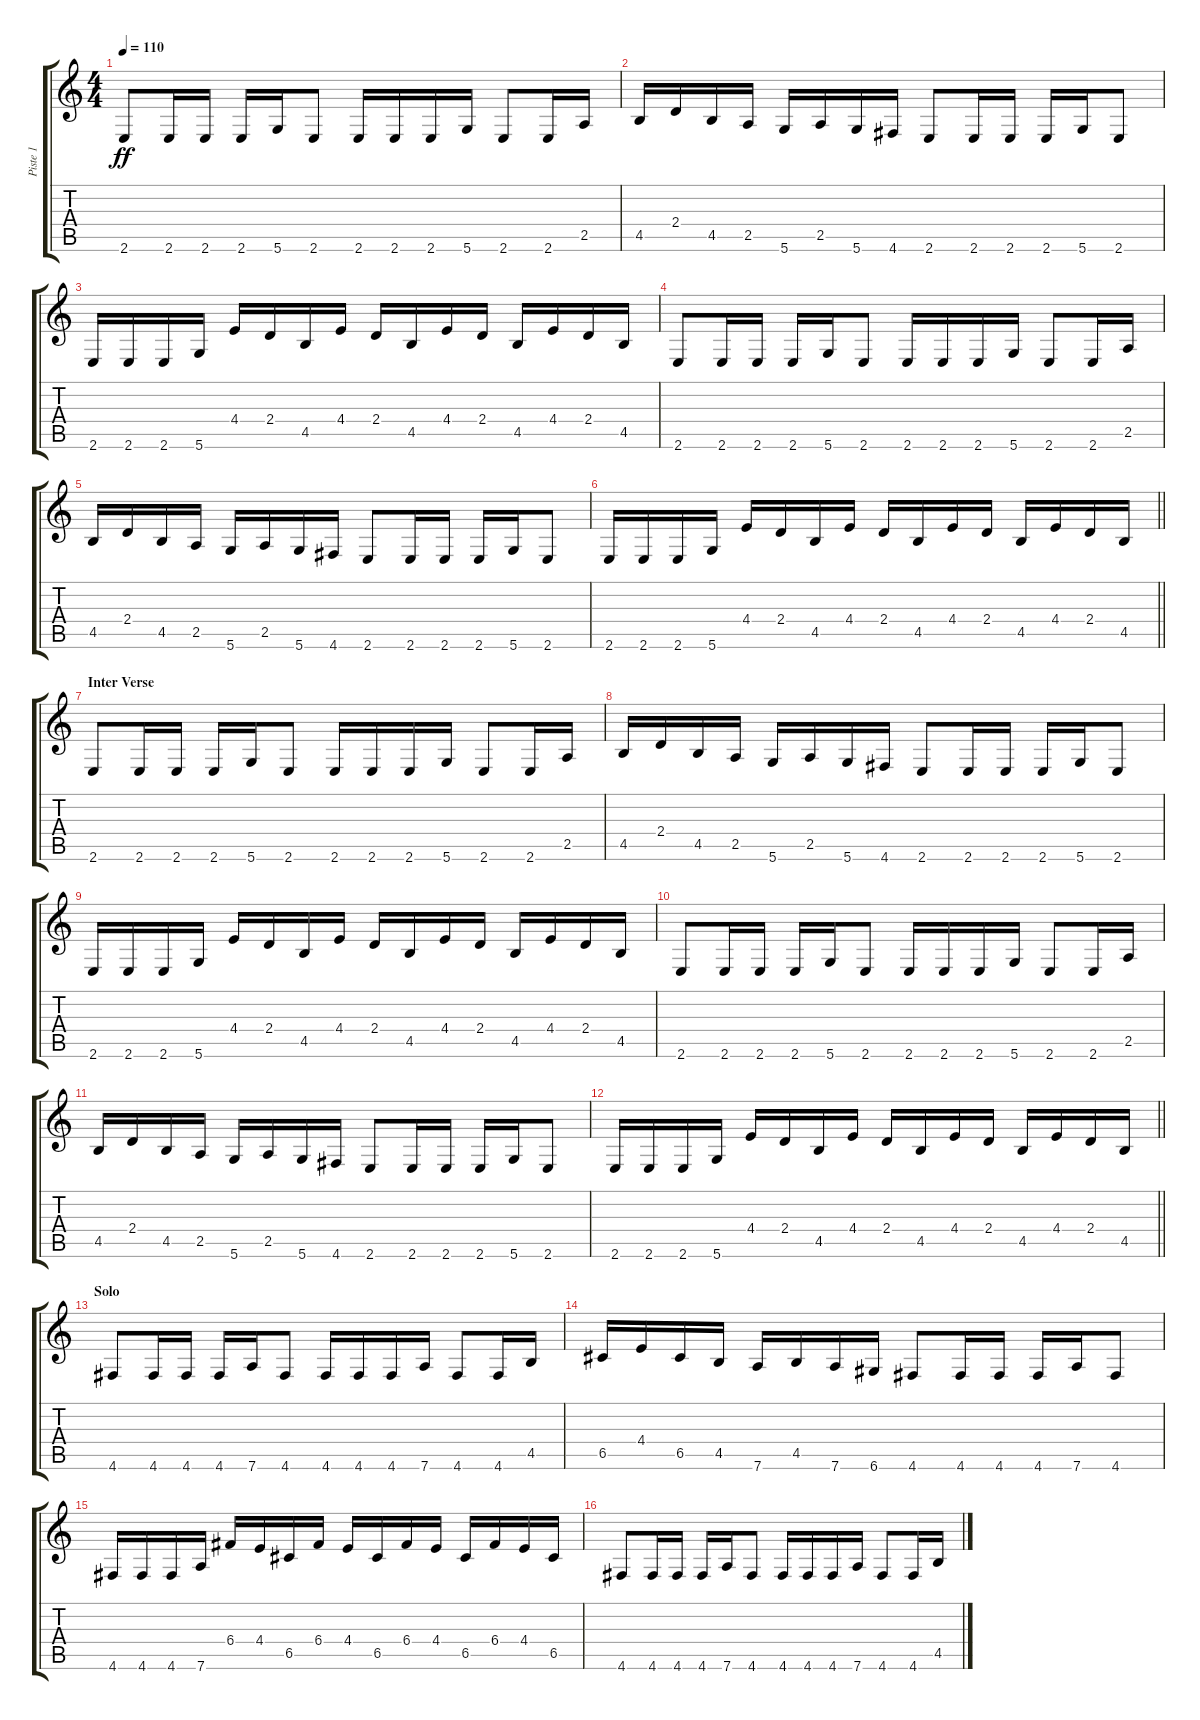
\track ("Piste 1" "Piste 1") {instrument distortionguitar}
\staff {score tabs}
\tuning (D4 A3 F3 C3 G2 D2) {hide}
\ts (4 4)
\tempo 110
\clef g2
\ks c
2.6.8{dy ff} 2.6.16 2.6.16 2.6.16 5.6.16 2.6.8 2.6.16 2.6.16 2.6.16 5.6.16 2.6.8 2.6.16 2.5.16 |
4.5.16 2.4.16 4.5.16 2.5.16 5.6.16 2.5.16 5.6.16 4.6.16 2.6.8 2.6.16 2.6.16 2.6.16 5.6.16 2.6.8 |
2.6.16 2.6.16 2.6.16 5.6.16 4.4.16 2.4.16 4.5.16 4.4.16 2.4.16 4.5.16 4.4.16 2.4.16 4.5.16 4.4.16 2.4.16 4.5.16 |
2.6.8 2.6.16 2.6.16 2.6.16 5.6.16 2.6.8 2.6.16 2.6.16 2.6.16 5.6.16 2.6.8 2.6.16 2.5.16 |
4.5.16 2.4.16 4.5.16 2.5.16 5.6.16 2.5.16 5.6.16 4.6.16 2.6.8 2.6.16 2.6.16 2.6.16 5.6.16 2.6.8 |
\barLineRight lightlight
2.6.16 2.6.16 2.6.16 5.6.16 4.4.16 2.4.16 4.5.16 4.4.16 2.4.16 4.5.16 4.4.16 2.4.16 4.5.16 4.4.16 2.4.16 4.5.16 |
\section ("" "Inter Verse")
2.6.8 2.6.16 2.6.16 2.6.16 5.6.16 2.6.8 2.6.16 2.6.16 2.6.16 5.6.16 2.6.8 2.6.16 2.5.16 |
4.5.16 2.4.16 4.5.16 2.5.16 5.6.16 2.5.16 5.6.16 4.6.16 2.6.8 2.6.16 2.6.16 2.6.16 5.6.16 2.6.8 |
2.6.16 2.6.16 2.6.16 5.6.16 4.4.16 2.4.16 4.5.16 4.4.16 2.4.16 4.5.16 4.4.16 2.4.16 4.5.16 4.4.16 2.4.16 4.5.16 |
2.6.8 2.6.16 2.6.16 2.6.16 5.6.16 2.6.8 2.6.16 2.6.16 2.6.16 5.6.16 2.6.8 2.6.16 2.5.16 |
4.5.16 2.4.16 4.5.16 2.5.16 5.6.16 2.5.16 5.6.16 4.6.16 2.6.8 2.6.16 2.6.16 2.6.16 5.6.16 2.6.8 |
\barLineRight lightlight
2.6.16 2.6.16 2.6.16 5.6.16 4.4.16 2.4.16 4.5.16 4.4.16 2.4.16 4.5.16 4.4.16 2.4.16 4.5.16 4.4.16 2.4.16 4.5.16 |
\section ("" "Solo")
4.6.8 4.6.16 4.6.16 4.6.16 7.6.16 4.6.8 4.6.16 4.6.16 4.6.16 7.6.16 4.6.8 4.6.16 4.5.16 |
6.5.16 4.4.16 6.5.16 4.5.16 7.6.16 4.5.16 7.6.16 6.6.16 4.6.8 4.6.16 4.6.16 4.6.16 7.6.16 4.6.8 |
4.6.16 4.6.16 4.6.16 7.6.16 6.4.16 4.4.16 6.5.16 6.4.16 4.4.16 6.5.16 6.4.16 4.4.16 6.5.16 6.4.16 4.4.16 6.5.16 |
4.6.8 4.6.16 4.6.16 4.6.16 7.6.16 4.6.8 4.6.16 4.6.16 4.6.16 7.6.16 4.6.8 4.6.16 4.5.16
